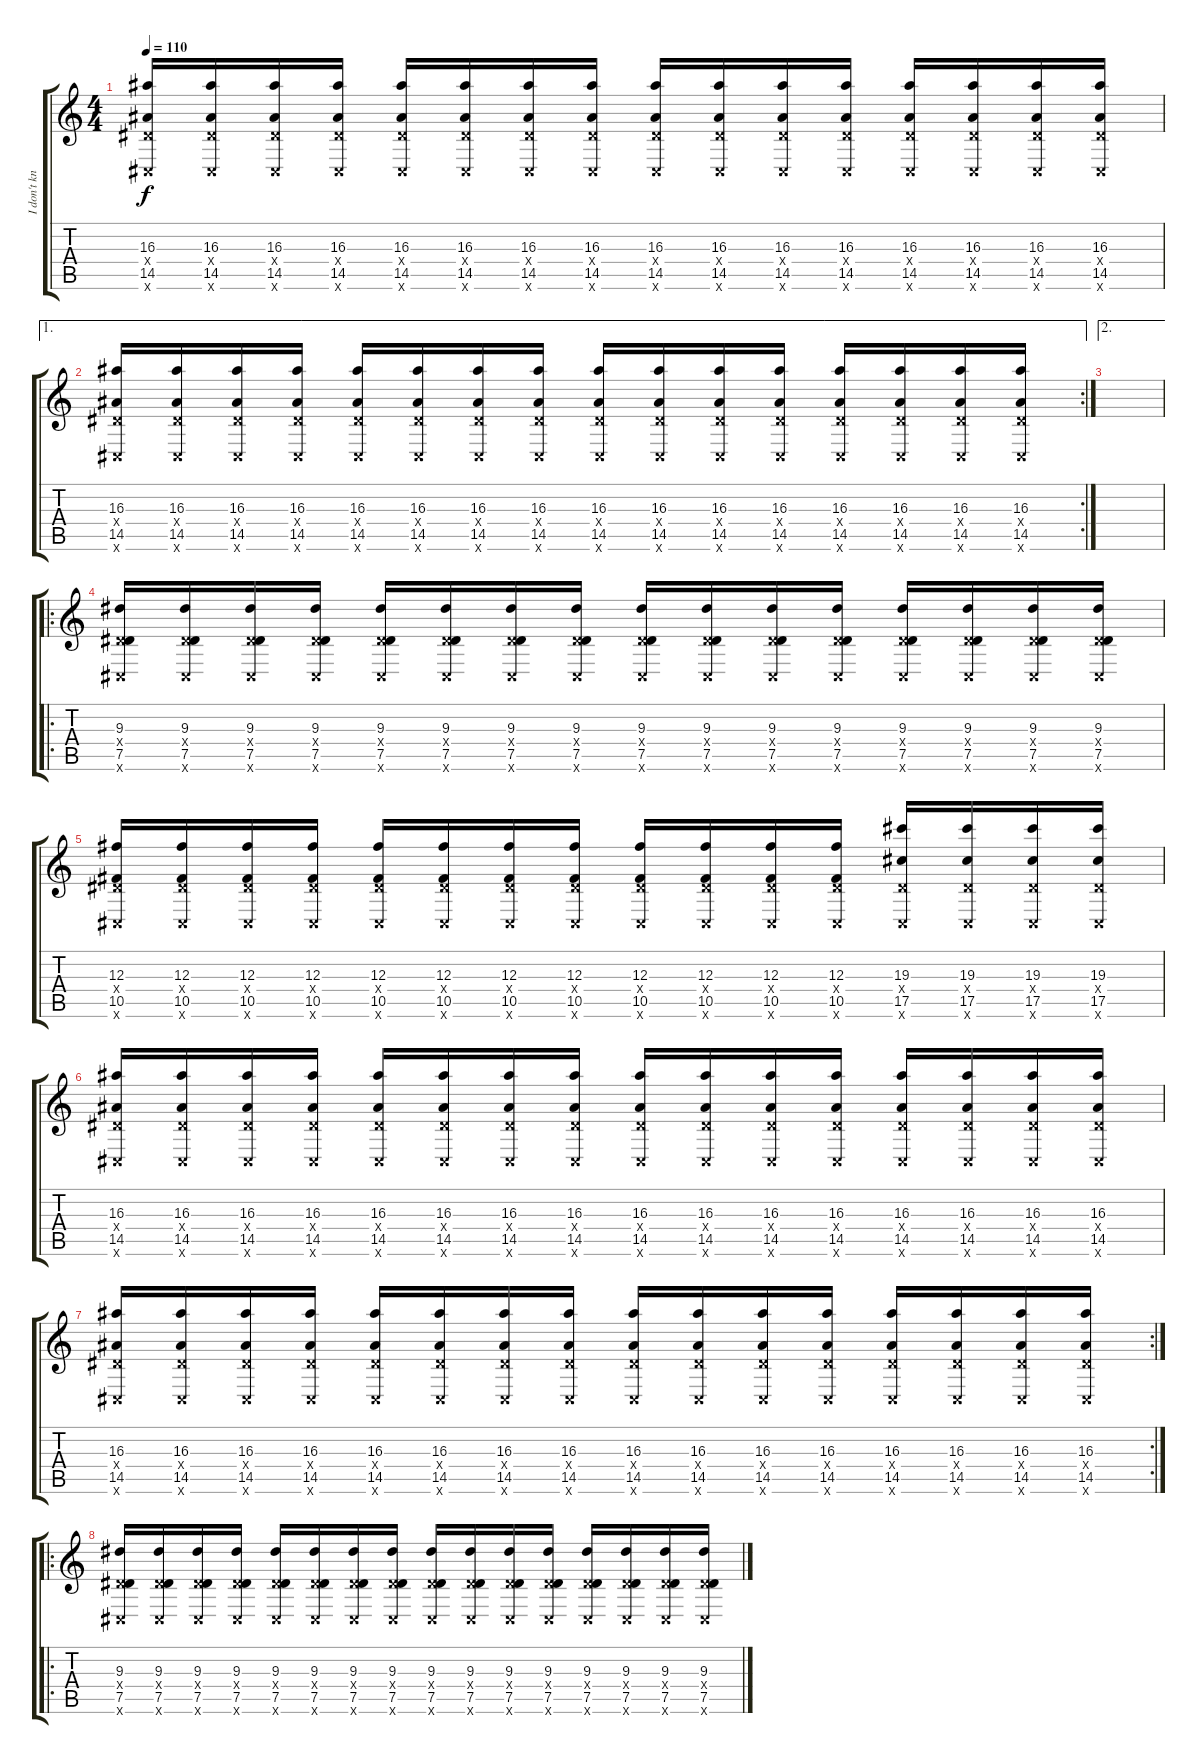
\track ("I don't know" "I don't kn") {instrument overdrivenguitar}
\staff {score tabs}
\tuning (Eb4 Bb3 Gb3 Db3 Ab2 Db2) {hide}
\ts (4 4)
\tempo 110
\clef g2
\ks c
(16.3 2.4{x} 14.5 0.6{x}).16{dy f} (16.3 2.4{x} 14.5 0.6{x}).16 (16.3 2.4{x} 14.5 0.6{x}).16 (16.3 2.4{x} 14.5 0.6{x}).16 (16.3 2.4{x} 14.5 0.6{x}).16 (16.3 2.4{x} 14.5 0.6{x}).16 (16.3 2.4{x} 14.5 0.6{x}).16 (16.3 2.4{x} 14.5 0.6{x}).16 (16.3 2.4{x} 14.5 0.6{x}).16 (16.3 2.4{x} 14.5 0.6{x}).16 (16.3 2.4{x} 14.5 0.6{x}).16 (16.3 2.4{x} 14.5 0.6{x}).16 (16.3 2.4{x} 14.5 0.6{x}).16 (16.3 2.4{x} 14.5 0.6{x}).16 (16.3 2.4{x} 14.5 0.6{x}).16 (16.3 2.4{x} 14.5 0.6{x}).16 |
\ae 1
\rc 2
(16.3 2.4{x} 14.5 0.6{x}).16 (16.3 2.4{x} 14.5 0.6{x}).16 (16.3 2.4{x} 14.5 0.6{x}).16 (16.3 2.4{x} 14.5 0.6{x}).16 (16.3 2.4{x} 14.5 0.6{x}).16 (16.3 2.4{x} 14.5 0.6{x}).16 (16.3 2.4{x} 14.5 0.6{x}).16 (16.3 2.4{x} 14.5 0.6{x}).16 (16.3 2.4{x} 14.5 0.6{x}).16 (16.3 2.4{x} 14.5 0.6{x}).16 (16.3 2.4{x} 14.5 0.6{x}).16 (16.3 2.4{x} 14.5 0.6{x}).16 (16.3 2.4{x} 14.5 0.6{x}).16 (16.3 2.4{x} 14.5 0.6{x}).16 (16.3 2.4{x} 14.5 0.6{x}).16 (16.3 2.4{x} 14.5 0.6{x}).16 |
\ae 2
|
\ro
(9.3 2.4{x} 7.5 0.6{x}).16 (9.3 2.4{x} 7.5 0.6{x}).16 (9.3 2.4{x} 7.5 0.6{x}).16 (9.3 2.4{x} 7.5 0.6{x}).16 (9.3 2.4{x} 7.5 0.6{x}).16 (9.3 2.4{x} 7.5 0.6{x}).16 (9.3 2.4{x} 7.5 0.6{x}).16 (9.3 2.4{x} 7.5 0.6{x}).16 (9.3 2.4{x} 7.5 0.6{x}).16 (9.3 2.4{x} 7.5 0.6{x}).16 (9.3 2.4{x} 7.5 0.6{x}).16 (9.3 2.4{x} 7.5 0.6{x}).16 (9.3 2.4{x} 7.5 0.6{x}).16 (9.3 2.4{x} 7.5 0.6{x}).16 (9.3 2.4{x} 7.5 0.6{x}).16 (9.3 2.4{x} 7.5 0.6{x}).16 |
(12.3 2.4{x} 10.5 0.6{x}).16 (12.3 2.4{x} 10.5 0.6{x}).16 (12.3 2.4{x} 10.5 0.6{x}).16 (12.3 2.4{x} 10.5 0.6{x}).16 (12.3 2.4{x} 10.5 0.6{x}).16 (12.3 2.4{x} 10.5 0.6{x}).16 (12.3 2.4{x} 10.5 0.6{x}).16 (12.3 2.4{x} 10.5 0.6{x}).16 (12.3 2.4{x} 10.5 0.6{x}).16 (12.3 2.4{x} 10.5 0.6{x}).16 (12.3 2.4{x} 10.5 0.6{x}).16 (12.3 2.4{x} 10.5 0.6{x}).16 (19.3 2.4{x} 17.5 0.6{x}).16 (19.3 2.4{x} 17.5 0.6{x}).16 (19.3 2.4{x} 17.5 0.6{x}).16 (19.3 2.4{x} 17.5 0.6{x}).16 |
(16.3 2.4{x} 14.5 0.6{x}).16 (16.3 2.4{x} 14.5 0.6{x}).16 (16.3 2.4{x} 14.5 0.6{x}).16 (16.3 2.4{x} 14.5 0.6{x}).16 (16.3 2.4{x} 14.5 0.6{x}).16 (16.3 2.4{x} 14.5 0.6{x}).16 (16.3 2.4{x} 14.5 0.6{x}).16 (16.3 2.4{x} 14.5 0.6{x}).16 (16.3 2.4{x} 14.5 0.6{x}).16 (16.3 2.4{x} 14.5 0.6{x}).16 (16.3 2.4{x} 14.5 0.6{x}).16 (16.3 2.4{x} 14.5 0.6{x}).16 (16.3 2.4{x} 14.5 0.6{x}).16 (16.3 2.4{x} 14.5 0.6{x}).16 (16.3 2.4{x} 14.5 0.6{x}).16 (16.3 2.4{x} 14.5 0.6{x}).16 |
\rc 2
(16.3 2.4{x} 14.5 0.6{x}).16 (16.3 2.4{x} 14.5 0.6{x}).16 (16.3 2.4{x} 14.5 0.6{x}).16 (16.3 2.4{x} 14.5 0.6{x}).16 (16.3 2.4{x} 14.5 0.6{x}).16 (16.3 2.4{x} 14.5 0.6{x}).16 (16.3 2.4{x} 14.5 0.6{x}).16 (16.3 2.4{x} 14.5 0.6{x}).16 (16.3 2.4{x} 14.5 0.6{x}).16 (16.3 2.4{x} 14.5 0.6{x}).16 (16.3 2.4{x} 14.5 0.6{x}).16 (16.3 2.4{x} 14.5 0.6{x}).16 (16.3 2.4{x} 14.5 0.6{x}).16 (16.3 2.4{x} 14.5 0.6{x}).16 (16.3 2.4{x} 14.5 0.6{x}).16 (16.3 2.4{x} 14.5 0.6{x}).16 |
\ro
(9.3 2.4{x} 7.5 0.6{x}).16 (9.3 2.4{x} 7.5 0.6{x}).16 (9.3 2.4{x} 7.5 0.6{x}).16 (9.3 2.4{x} 7.5 0.6{x}).16 (9.3 2.4{x} 7.5 0.6{x}).16 (9.3 2.4{x} 7.5 0.6{x}).16 (9.3 2.4{x} 7.5 0.6{x}).16 (9.3 2.4{x} 7.5 0.6{x}).16 (9.3 2.4{x} 7.5 0.6{x}).16 (9.3 2.4{x} 7.5 0.6{x}).16 (9.3 2.4{x} 7.5 0.6{x}).16 (9.3 2.4{x} 7.5 0.6{x}).16 (9.3 2.4{x} 7.5 0.6{x}).16 (9.3 2.4{x} 7.5 0.6{x}).16 (9.3 2.4{x} 7.5 0.6{x}).16 (9.3 2.4{x} 7.5 0.6{x}).16
